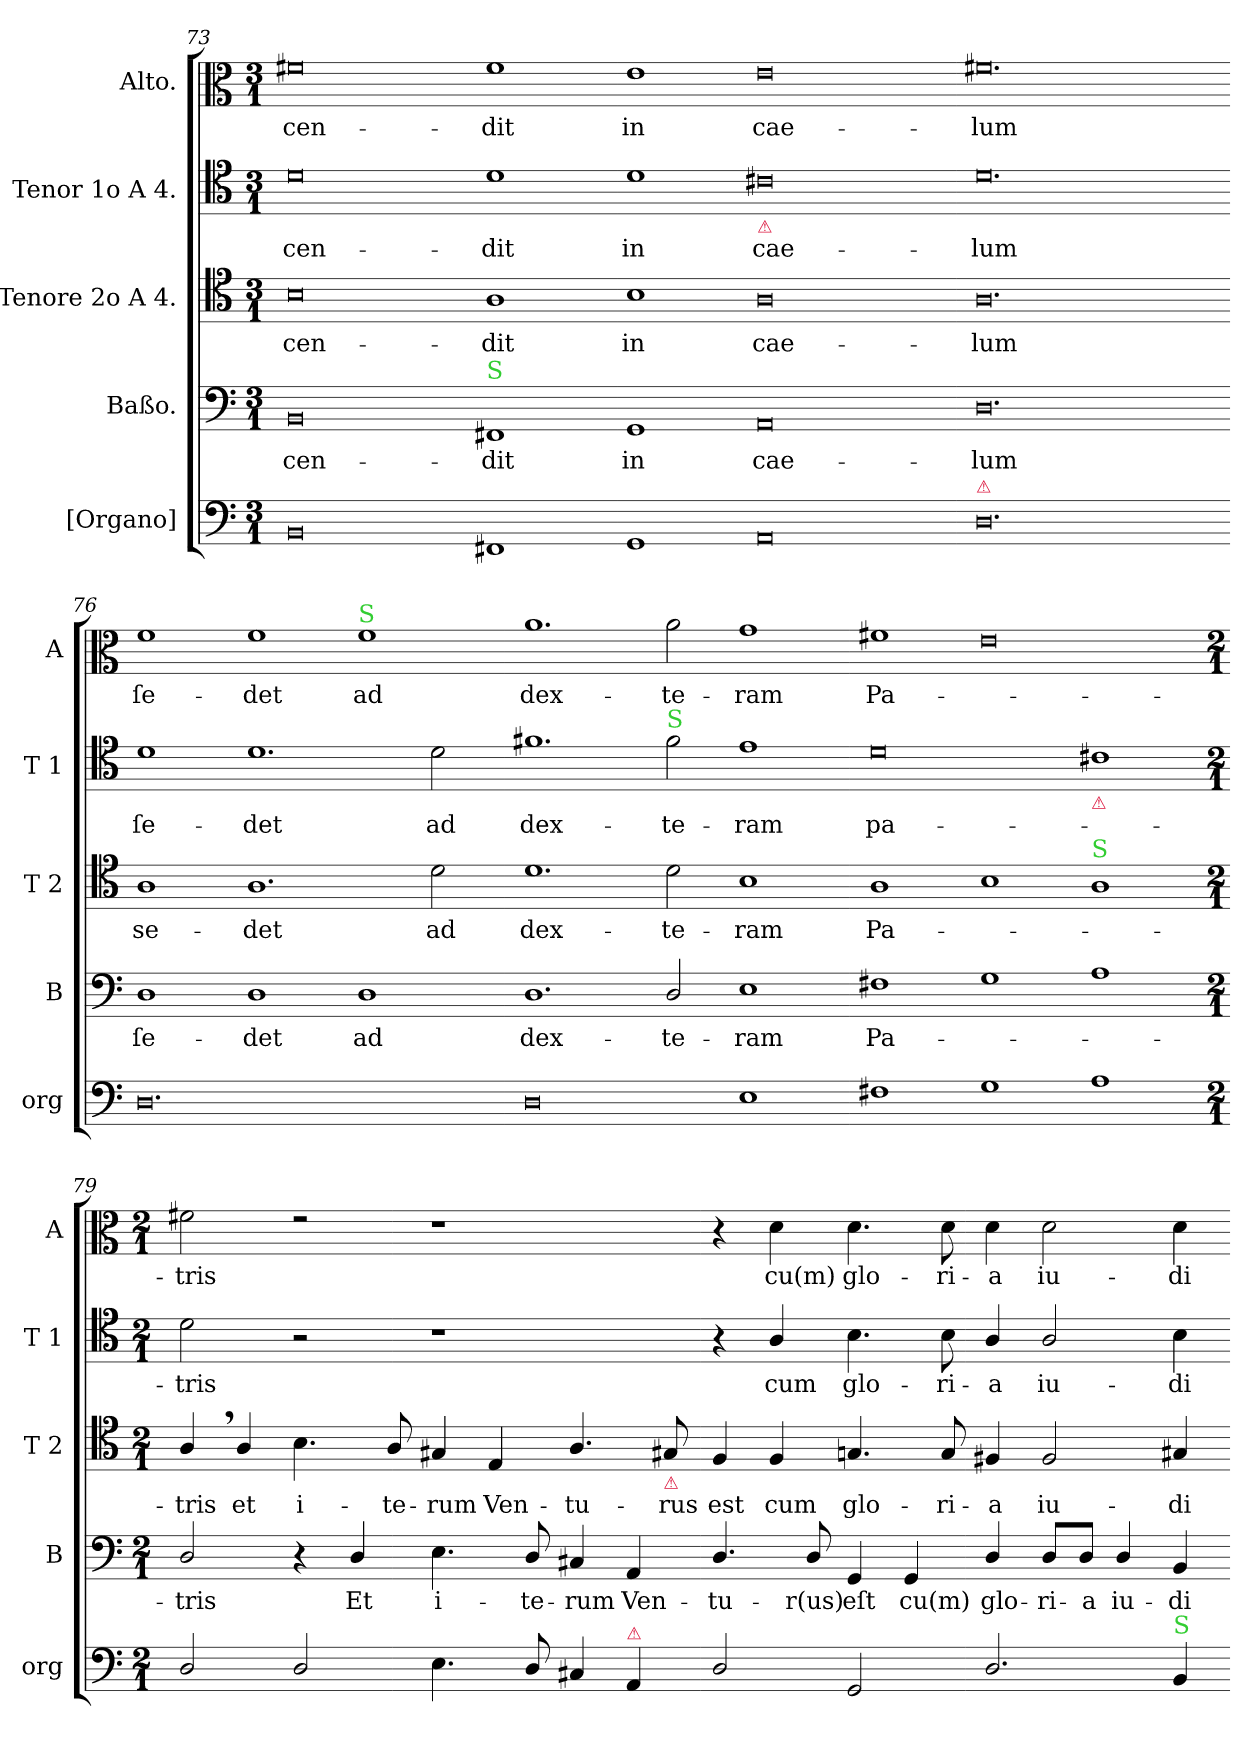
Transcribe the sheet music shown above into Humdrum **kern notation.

**kern	**kern	**text	**kern	**text	**kern	**text	**kern	**text
*part5	*part4	*part4	*part3	*part3	*part2	*part2	*part1	*part1
*staff5	*staff4	*staff4	*staff3	*staff3	*staff2	*staff2	*staff1	*staff1
*I"[Organo]	*I"Baßo.	*	*I"Tenore 2o A 4.	*	*I"Tenor 1o A 4.	*	*I"Alto.	*
*I'org	*I'B	*	*I'T 2	*	*I'T 1	*	*I'A	*
*clefF4	*clefF4	*	*clefC4	*	*clefC4	*	*clefC3	*
*k[]	*k[]	*	*k[]	*	*k[]	*	*k[]	*
*M3/1	*M3/1	*	*M3/1	*	*M3/1	*	*M3/1	*
=73	=73	=73	=73	=73	=73	=73	=73	=73
0BB	0BB	-cen-	0B	-cen-	0d	-cen-	0f#	-cen-
!	!LO:TX:a:color=limegreen:t=S	!	!	!	!	!	!	!
1FF#X	1FF#X	-dit	1A	-dit	1d	-dit	1f#	-dit
=74-	=74-	=74-	=74-	=74-	=74-	=74-	=74-	=74-
1GG	1GG	in	1B	in	1d	in	1e	in
!	!	!	!	!	!LO:TX:b:color=crimson:t=⚠	!	!	!
0AA	0AA	cae-	0A	cae-	0c#X	cae-	0e	cae-
=75-	=75-	=75-	=75-	=75-	=75-	=75-	=75-	=75-
!LO:TX:a:color=crimson:t=⚠	!	!	!	!	!	!	!	!
0.D	0.D	-lum	0.A	-lum	0.d	-lum	0.f#X	-lum
=76-	=76-	=76-	=76-	=76-	=76-	=76-	=76-	=76-
0.D	1D	ſe-	1A	se-	1d	ſe-	1f#	ſe-
.	1D	-det	1.A	-det	1.d	-det	1f#	-det
!	!	!	!	!	!	!	!LO:TX:a:color=limegreen:t=S	!
.	1D	ad	.	.	.	.	1f#	ad
.	.	.	2d\	ad	2d\	ad	.	.
=77-	=77-	=77-	=77-	=77-	=77-	=77-	=77-	=77-
0D	1.D	dex-	1.d	dex-	1.f#X	dex-	1.a	dex-
!	!	!	!	!	!LO:TX:a:color=limegreen:t=S	!	!	!
.	2D/	-te-	2d\	-te-	2f#\	-te-	2a\	-te-
1E	1E	-ram	1B	-ram	1e	-ram	1g	-ram
=78-	=78-	=78-	=78-	=78-	=78-	=78-	=78-	=78-
1F#X	1F#X	Pa-	1A	Pa-	0d	pa-	1f#X	Pa-
1G	1G	.	1B	.	.	.	0e	.
!	!	!	!	!	!LO:TX:b:color=crimson:t=⚠	!	!	!
!	!	!	!LO:TX:a:color=limegreen:t=S	!	!	!	!	!
1A	1A	.	1A	.	1c#X	.	.	.
=79-	=79-	=79-	=79-	=79-	=79-	=79-	=79-	=79-
*M2/1	*M2/1	*	*M2/1	*	*M2/1	*	*M2/1	*
2D/	2D/	-tris	4A,</	-tris	2d\	-tris	2f#X\	-tris
.	.	.	4A/	et	.	.	.	.
2D/	4r	.	4.B\	i-	2r	.	2re	.
.	4D/	Et	.	.	.	.	.	.
.	.	.	8A/	-te-	.	.	.	.
4.E\	4.E\	i-	4G#X/	-rum	1r	.	1r	.
.	.	.	4E/	Ven-	.	.	.	.
8D/	8D/	-te-	.	.	.	.	.	.
4C#X/	4C#X/	-rum	4.A/	-tu-	.	.	.	.
!LO:TX:a:color=crimson:t=⚠	!	!	!	!	!	!	!	!
4AA/	4AA/	Ven-	.	.	.	.	.	.
!	!	!	!LO:TX:b:color=crimson:t=⚠	!	!	!	!	!
.	.	.	8G#X/	-rus	.	.	.	.
=80-	=80-	=80-	=80-	=80-	=80-	=80-	=80-	=80-
2D/	4.D/	-tu-	4F/	est	4r	.	4r	.
.	.	.	4F/	cum	4A/	cum	4d\	cu(m)
.	8D/	-r(us)	.	.	.	.	.	.
2GG/	4GG/	eſt	4.Gn/	glo-	4.B\	glo-	4.d\	glo-
.	4GG/	cu(m)	.	.	.	.	.	.
.	.	.	8G/	-ri-	8B\	-ri-	8d\	-ri-
2.D/	4D/	glo-	4F#X/	-a	4A/	-a	4d\	-a
.	8D/L	-ri-	2F#/	iu-	2A/	iu-	2d\	iu-
.	8D/J	-a	.	.	.	.	.	.
.	4D/	iu-	.	.	.	.	.	.
!LO:TX:a:color=limegreen:t=S	!	!	!	!	!	!	!	!
4BB/	4BB/	-di-	4G#X/	-di-	4B\	-di-	4d\	-di-
=-	=-	=-	=-	=-	=-	=-	=-	=-
*-	*-	*-	*-	*-	*-	*-	*-	*-
